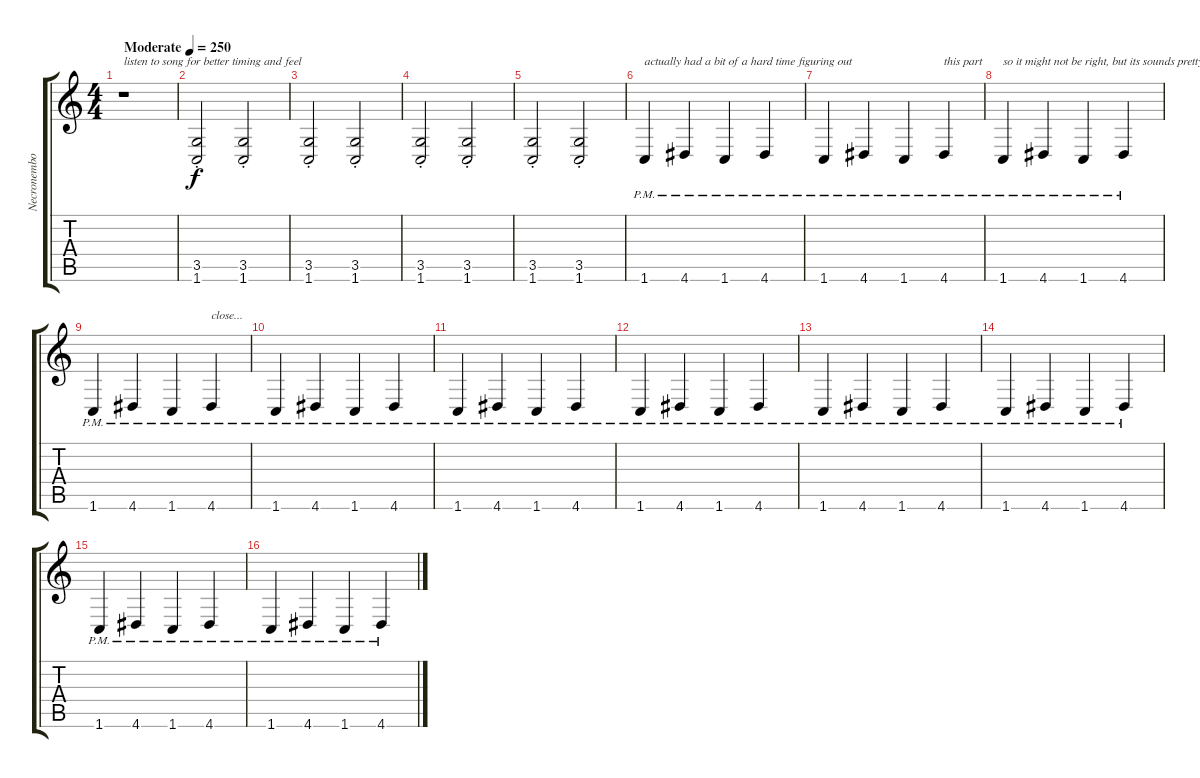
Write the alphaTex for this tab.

\track ("Necronembourg" "Necronembo") {instrument distortionguitar}
\staff {score tabs}
\tuning (B3 Gb3 D3 A2 E2 B1) {hide}
\ts (4 4)
\tempo (250 "Moderate")
\clef g2
\ks c
r.1{txt "listen to song for better timing and feel" dy f instrument distortionguitar} |
(3.5{st} 1.6{st}).2 (3.5{st} 1.6{st}).2 |
(3.5{st} 1.6{st}).2 (3.5{st} 1.6{st}).2 |
(3.5{st} 1.6{st}).2 (3.5{st} 1.6{st}).2 |
(3.5{st} 1.6{st}).2 (3.5{st} 1.6{st}).2 |
1.6{pm}.4{txt "actually had a bit of a hard time figuring out"} 4.6{pm}.4 1.6{pm}.4 4.6{pm}.4 |
1.6{pm}.4 4.6{pm}.4 1.6{pm}.4 4.6{pm}.4{txt "this part"} |
1.6{pm}.4{txt "so it might not be right, but its sounds pretty"} 4.6{pm}.4 1.6{pm}.4 4.6{pm}.4 |
1.6{pm}.4 4.6{pm}.4 1.6{pm}.4 4.6{pm}.4{txt "close..."} |
1.6{pm}.4 4.6{pm}.4 1.6{pm}.4 4.6{pm}.4 |
1.6{pm}.4 4.6{pm}.4 1.6{pm}.4 4.6{pm}.4 |
1.6{pm}.4 4.6{pm}.4 1.6{pm}.4 4.6{pm}.4 |
1.6{pm}.4 4.6{pm}.4 1.6{pm}.4 4.6{pm}.4 |
1.6{pm}.4 4.6{pm}.4 1.6{pm}.4 4.6{pm}.4 |
1.6{pm}.4 4.6{pm}.4 1.6{pm}.4 4.6{pm}.4 |
1.6{pm}.4 4.6{pm}.4 1.6{pm}.4 4.6{pm}.4
